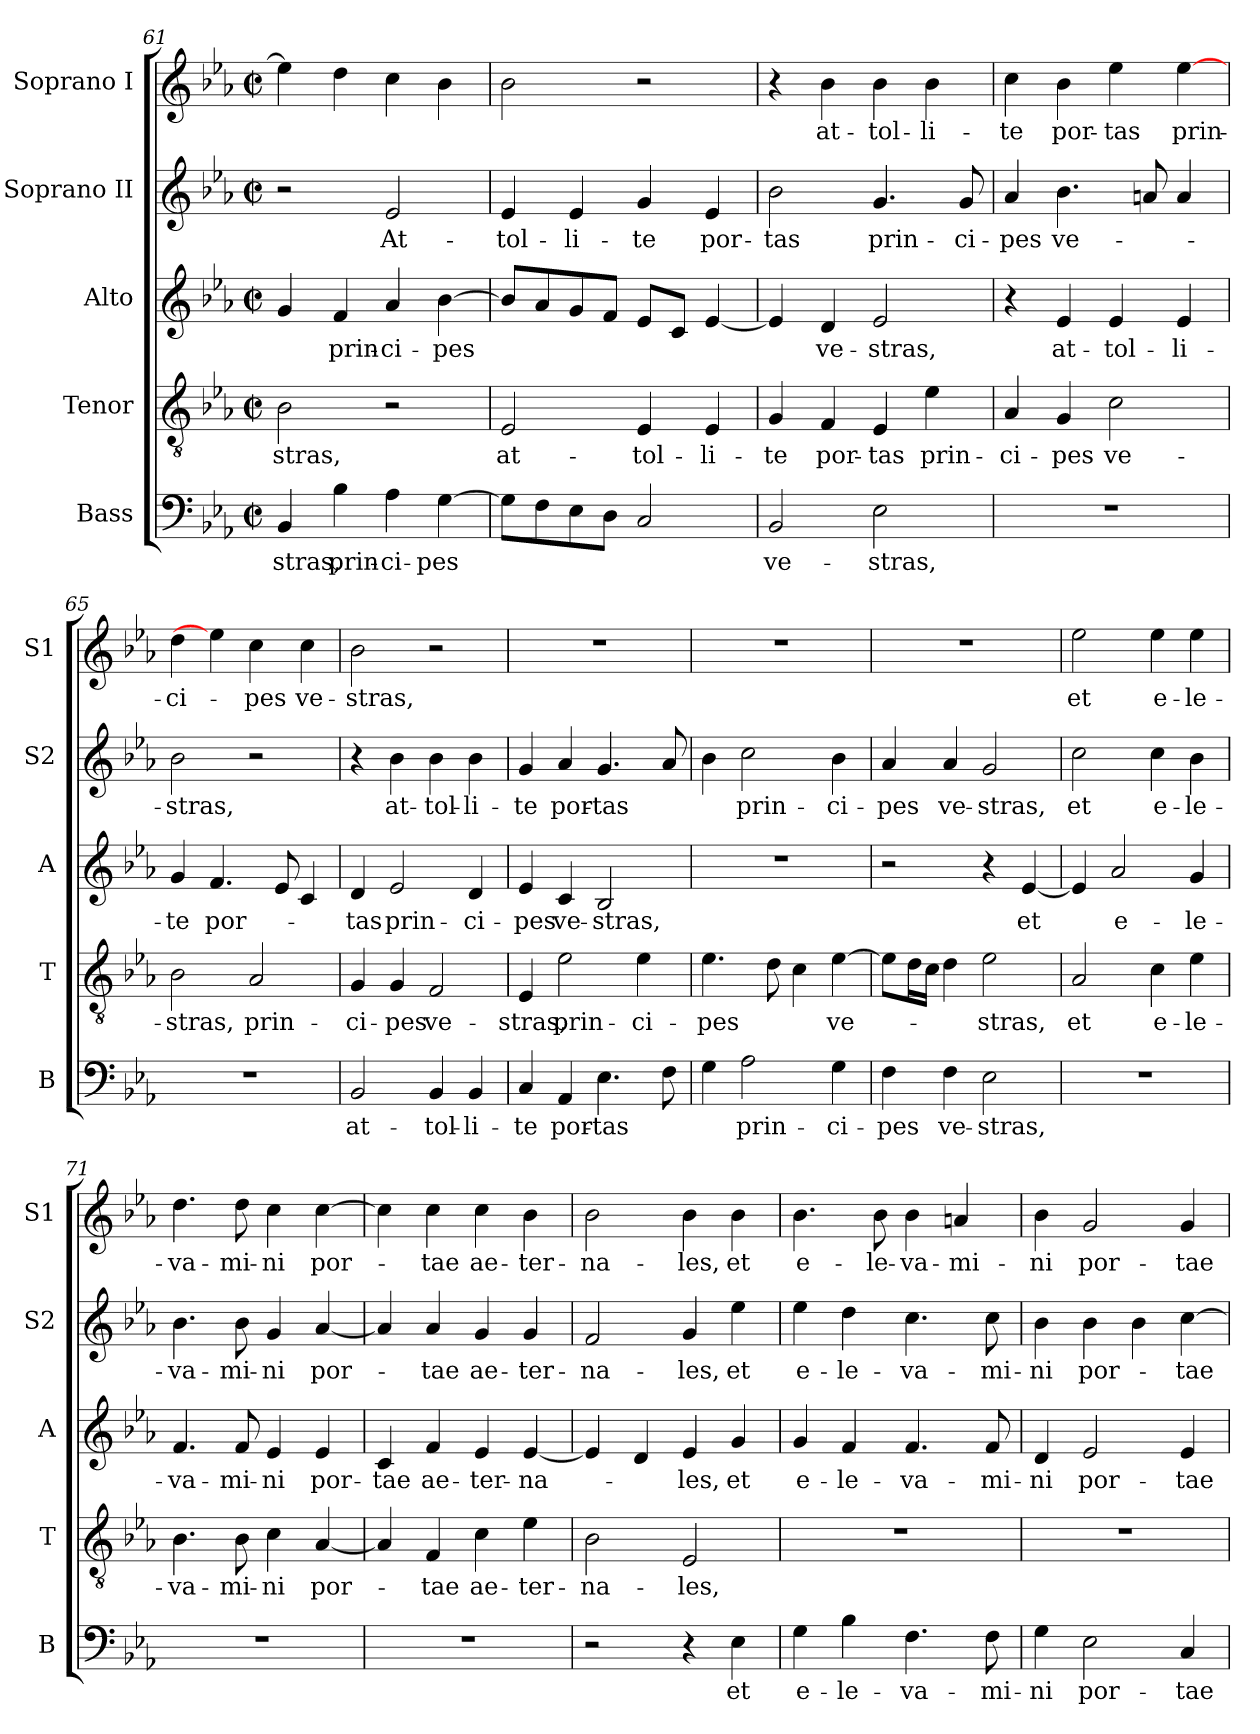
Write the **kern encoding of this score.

**kern	**text	**kern	**text	**kern	**text	**kern	**text	**kern	**text
*part5	*part5	*part4	*part4	*part3	*part3	*part2	*part2	*part1	*part1
*staff5	*staff5	*staff4	*staff4	*staff3	*staff3	*staff2	*staff2	*staff1	*staff1
*I"Bass	*	*I"Tenor	*	*I"Alto	*	*I"Soprano II	*	*I"Soprano I	*
*I'B	*	*I'T	*	*I'A	*	*I'S2	*	*I'S1	*
*clefF4	*	*clefGv2	*	*clefG2	*	*clefG2	*	*clefG2	*
*k[b-e-a-]	*	*k[b-e-a-]	*	*k[b-e-a-]	*	*k[b-e-a-]	*	*k[b-e-a-]	*
*E-:	*	*E-:	*	*E-:	*	*E-:	*	*E-:	*
*M2/2	*	*M2/2	*	*M2/2	*	*M2/2	*	*M2/2	*
*met(c|)	*	*met(c|)	*	*met(c|)	*	*met(c|)	*	*met(c|)	*
=61	=61	=61	=61	=61	=61	=61	=61	=61	=61
4BB-/	-stras,	2B-\	-stras,	4g/	.	2r	.	4ee-\]	.
4B-\	prin-	.	.	4f/	prin-	.	.	4dd\	.
4A-\	-ci-	2r	.	4a-/	-ci-	2e-/	At-	4cc\	.
[4G\	-pes	.	.	[4b-\	-pes	.	.	4b-\	.
=62	=62	=62	=62	=62	=62	=62	=62	=62	=62
8G\L]	.	2E-/	at-	8b-/L]	.	4e-/	-tol-	2b-\	.
8F\	.	.	.	8a-/	.	.	.	.	.
8E-\	.	.	.	8g/	.	4e-/	-li-	.	.
8D\J	.	.	.	8f/J	.	.	.	.	.
2C/	.	4E-/	-tol-	8e-/L	.	4g/	-te	2r	.
.	.	.	.	8c/J	.	.	.	.	.
.	.	4E-/	-li-	[4e-/	.	4e-/	por-	.	.
=63	=63	=63	=63	=63	=63	=63	=63	=63	=63
2BB-/	ve-	4G/	-te	4e-/]	.	2b-\	-tas	4r	.
.	.	4F/	por-	4d/	ve-	.	.	4b-\	at-
2E-\	-stras,	4E-/	-tas	2e-/	-stras,	4.g/	prin-	4b-\	-tol-
.	.	4e-\	prin-	.	.	.	.	4b-\	-li-
.	.	.	.	.	.	8g/	-ci-	.	.
=64	=64	=64	=64	=64	=64	=64	=64	=64	=64
1r	.	4A-/	-ci-	4r	.	4a-/	-pes	4cc\	-te
.	.	4G/	-pes	4e-/	at-	4.b-\	ve-	4b-\	por-
.	.	2c\	ve-	4e-/	-tol-	.	.	4ee-\	-tas
.	.	.	.	.	.	8an/	.	.	.
.	.	.	.	4e-/	-li-	4a/	.	[4ee-\	prin-
=65	=65	=65	=65	=65	=65	=65	=65	=65	=65
1r	.	2B-\	-stras,	4g/	-te	2b-\	-stras,	4dd\	-ci-
.	.	.	.	4.f/	por-	.	.	4ee-\]	.
.	.	2A-/	prin-	.	.	2r	.	4cc\	-pes
.	.	.	.	8e-/	.	.	.	.	.
.	.	.	.	4c/	.	.	.	4cc\	ve-
=66	=66	=66	=66	=66	=66	=66	=66	=66	=66
2BB-/	at-	4G/	-ci-	4d/	-tas	4r	.	2b-\	-stras,
.	.	4G/	-pes	2e-/	prin-	4b-\	at-	.	.
4BB-/	-tol-	2F/	ve-	.	.	4b-\	-tol-	2r	.
4BB-/	-li-	.	.	4d/	-ci-	4b-\	-li-	.	.
!!LO:PB:g=z
=67	=67	=67	=67	=67	=67	=67	=67	=67	=67
4C/	-te	4E-/	-stras,	4e-/	-pes	4g/	-te	1r	.
4AA-/	por-	2e-\	prin-	4c/	ve-	4a-/	por-	.	.
4.E-\	-tas	.	.	2B-/	-stras,	4.g/	-tas	.	.
.	.	4e-\	-ci-	.	.	.	.	.	.
8F\	.	.	.	.	.	8a-/	.	.	.
=68	=68	=68	=68	=68	=68	=68	=68	=68	=68
4G\	.	4.e-\	-pes	1r	.	4b-\	.	1r	.
2A-\	prin-	.	.	.	.	2cc\	prin-	.	.
.	.	8d\	.	.	.	.	.	.	.
.	.	4c\	.	.	.	.	.	.	.
4G\	-ci-	[4e-\	ve-	.	.	4b-\	-ci-	.	.
=69	=69	=69	=69	=69	=69	=69	=69	=69	=69
4F\	-pes	8e-\L]	.	2r	.	4a-/	-pes	1r	.
.	.	16d\L	.	.	.	.	.	.	.
.	.	16c\JJ	.	.	.	.	.	.	.
4F\	ve-	4d\	.	.	.	4a-/	ve-	.	.
2E-\	-stras,	2e-\	-stras,	4r	.	2g/	-stras,	.	.
.	.	.	.	[4e-/	et	.	.	.	.
=70	=70	=70	=70	=70	=70	=70	=70	=70	=70
1r	.	2A-/	et	4e-/]	.	2cc\	et	2ee-\	et
.	.	.	.	2a-/	e-	.	.	.	.
.	.	4c\	e-	.	.	4cc\	e-	4ee-\	e-
.	.	4e-\	-le-	4g/	-le-	4b-\	-le-	4ee-\	-le-
=71	=71	=71	=71	=71	=71	=71	=71	=71	=71
1r	.	4.B-\	-va-	4.f/	-va-	4.b-\	-va-	4.dd\	-va-
.	.	8B-\	-mi-	8f/	-mi-	8b-\	-mi-	8dd\	-mi-
.	.	4c\	-ni	4e-/	-ni	4g/	-ni	4cc\	-ni
.	.	[4A-/	por-	4e-/	por-	[4a-/	por-	[4cc\	por-
=72	=72	=72	=72	=72	=72	=72	=72	=72	=72
1r	.	4A-/]	.	4c/	-tae	4a-/]	.	4cc\]	.
.	.	4F/	-tae	4f/	ae-	4a-/	-tae	4cc\	-tae
.	.	4c\	ae-	4e-/	-ter-	4g/	ae-	4cc\	ae-
.	.	4e-\	-ter-	[4e-/	-na-	4g/	-ter-	4b-\	-ter-
!!LO:LB:g=z
=73	=73	=73	=73	=73	=73	=73	=73	=73	=73
2r	.	2B-\	-na-	4e-/]	.	2f/	-na-	2b-\	-na-
.	.	.	.	4d/	.	.	.	.	.
4r	.	2E-/	-les,	4e-/	-les,	4g/	-les,	4b-\	-les,
4E-\	et	.	.	4g/	et	4ee-\	et	4b-\	et
=74	=74	=74	=74	=74	=74	=74	=74	=74	=74
4G\	e-	1r	.	4g/	e-	4ee-\	e-	4.b-\	e-
4B-\	-le-	.	.	4f/	-le-	4dd\	-le-	.	.
.	.	.	.	.	.	.	.	8b-\	-le-
4.F\	-va-	.	.	4.f/	-va-	4.cc\	-va-	4b-\	-va-
.	.	.	.	.	.	.	.	4an/	-mi-
8F\	-mi-	.	.	8f/	-mi-	8cc\	-mi-	.	.
=75	=75	=75	=75	=75	=75	=75	=75	=75	=75
4G\	-ni	1r	.	4d/	-ni	4b-\	-ni	4b-\	-ni
2E-\	por-	.	.	2e-/	por-	4b-\	por-	2g/	por-
.	.	.	.	.	.	4b-\	.	.	.
4C/	-tae	.	.	4e-/	-tae	[4cc\	-tae	4g/	-tae
=	=	=	=	=	=	=	=	=	=
*-	*-	*-	*-	*-	*-	*-	*-	*-	*-
